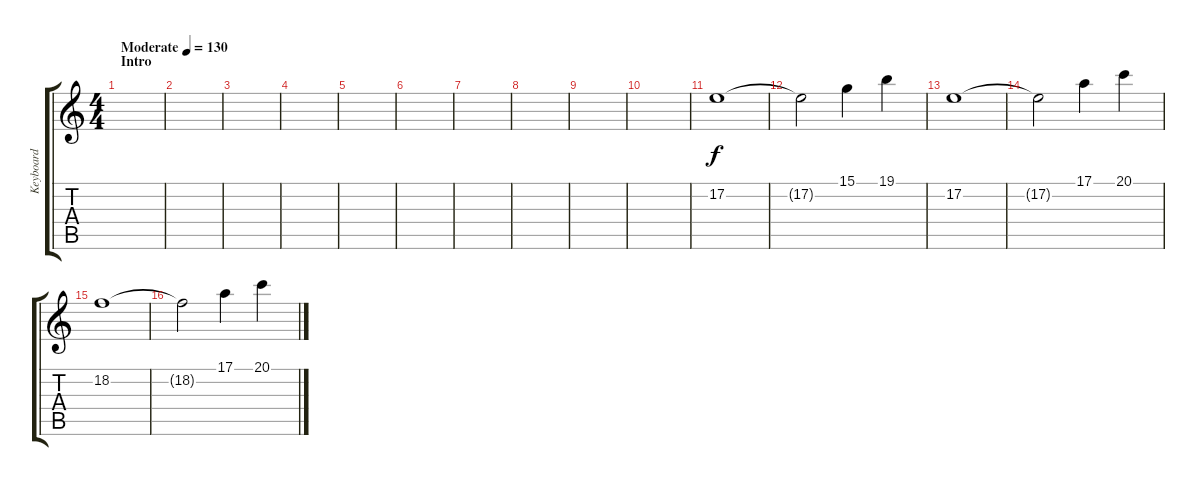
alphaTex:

\track ("Keyboard" "Keyboard") {instrument stringensemble2}
\staff {score tabs}
\tuning (E4 B3 G3 D3 A2 E2) {hide}
\ts (4 4)
\section ("" "Intro")
\tempo (130 "Moderate")
\clef g2
\ks c
|
|
|
|
|
|
|
|
|
|
17.2.1{volume 16} |
17.2{t}.2 15.1.4 19.1.4 |
17.2.1 |
17.2{t}.2 17.1.4 20.1.4 |
18.2.1 |
18.2{t}.2 17.1.4 20.1.4
